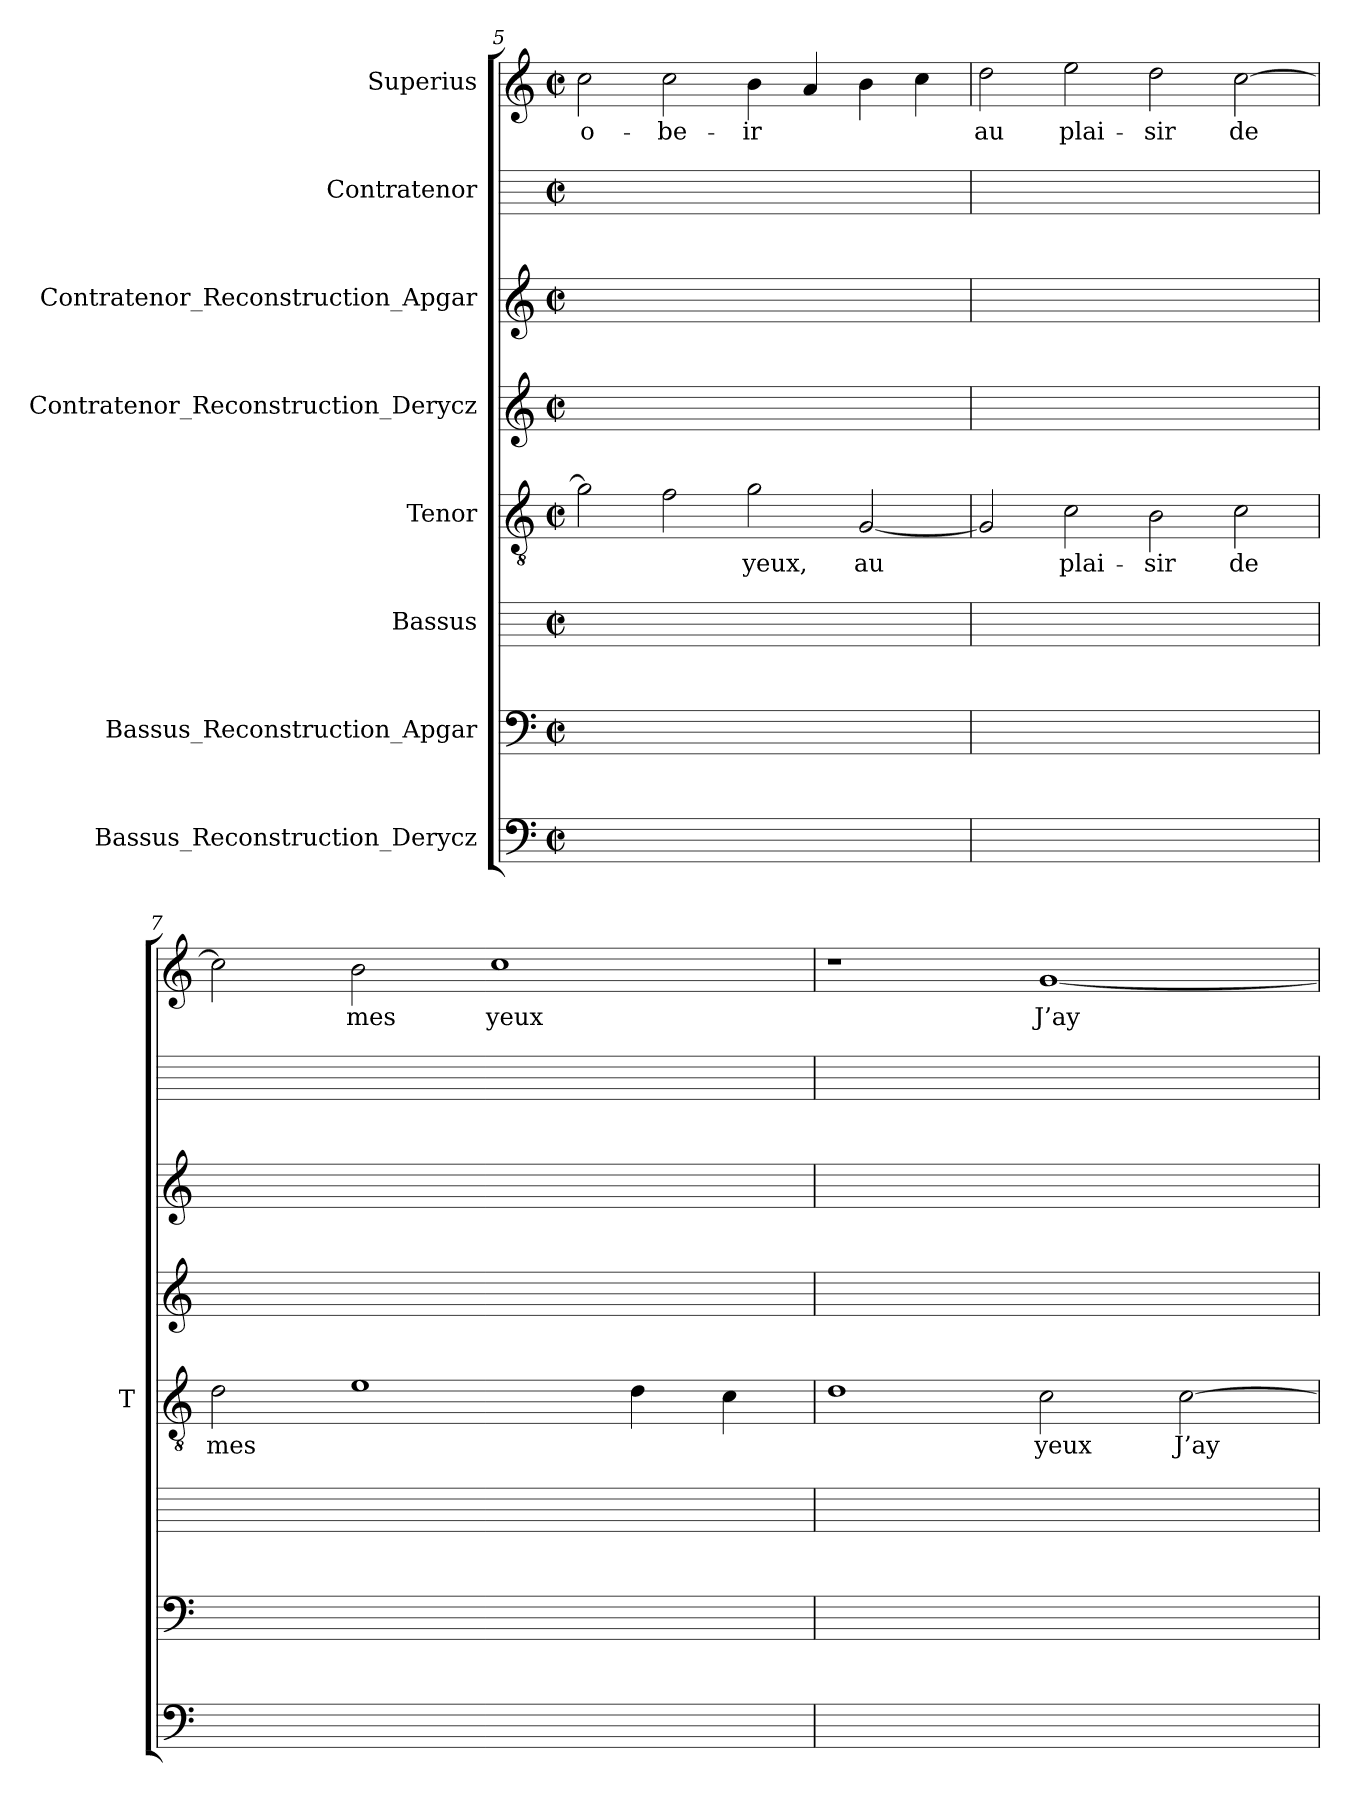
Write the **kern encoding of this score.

**kern	**kern	**kern	**kern	**text	**kern	**kern	**kern	**kern	**text
*part8	*part7	*part6	*part5	*part5	*part4	*part3	*part2	*part1	*part1
*staff8	*staff7	*staff6	*staff5	*staff5	*staff4	*staff3	*staff2	*staff1	*staff1
*I"Bassus_Reconstruction_Derycz	*I"Bassus_Reconstruction_Apgar	*I"Bassus	*I"Tenor	*	*I"Contratenor_Reconstruction_Derycz	*I"Contratenor_Reconstruction_Apgar	*I"Contratenor	*I"Superius	*
*	*	*	*I'T	*	*	*	*	*	*
*clefF4	*clefF4	*	*clefGv2	*	*clefG2	*clefG2	*	*clefG2	*
*k[]	*k[]	*	*k[]	*	*k[]	*k[]	*	*k[]	*
*C:	*C:	*	*C:	*	*C:	*C:	*	*C:	*
*M2/2	*M2/2	*M2/2	*M2/2	*	*M2/2	*M2/2	*M2/2	*M2/2	*
*met(c|)	*met(c|)	*met(c|)	*met(c|)	*	*met(c|)	*met(c|)	*met(c|)	*met(c|)	*
=5	=5	=5	=5	=5	=5	=5	=5	=5	=5
0ryy	0ryy	0ryy	2g]	.	0ryy	0ryy	0ryy	2cc	o-
.	.	.	2f	.	.	.	.	2cc	be-
.	.	.	2g	-yeux,	.	.	.	4b	-ir
.	.	.	.	.	.	.	.	4a	.
.	.	.	[2G	-au	.	.	.	4b	.
.	.	.	.	.	.	.	.	4cc	.
=6	=6	=6	=6	=6	=6	=6	=6	=6	=6
0ryy	0ryy	0ryy	2G]	.	0ryy	0ryy	0ryy	2dd	-au
.	.	.	2c	plai-	.	.	.	2ee	plai-
.	.	.	2B	-sir	.	.	.	2dd	-sir
.	.	.	2c	-de	.	.	.	[2cc	-de
=7	=7	=7	=7	=7	=7	=7	=7	=7	=7
0ryy	0ryy	0ryy	2d	-mes	0ryy	0ryy	0ryy	2cc]	.
.	.	.	1e	.	.	.	.	2b	-mes
.	.	.	.	.	.	.	.	1cc	-yeux
.	.	.	4d	.	.	.	.	.	.
.	.	.	4c	.	.	.	.	.	.
=8	=8	=8	=8	=8	=8	=8	=8	=8	=8
0ryy	0ryy	0ryy	1d	.	0ryy	0ryy	0ryy	1r	.
.	.	.	2c	-yeux	.	.	.	[1g	-J’ay
.	.	.	[2c	-J’ay	.	.	.	.	.
=	=	=	=	=	=	=	=	=	=
*-	*-	*-	*-	*-	*-	*-	*-	*-	*-
